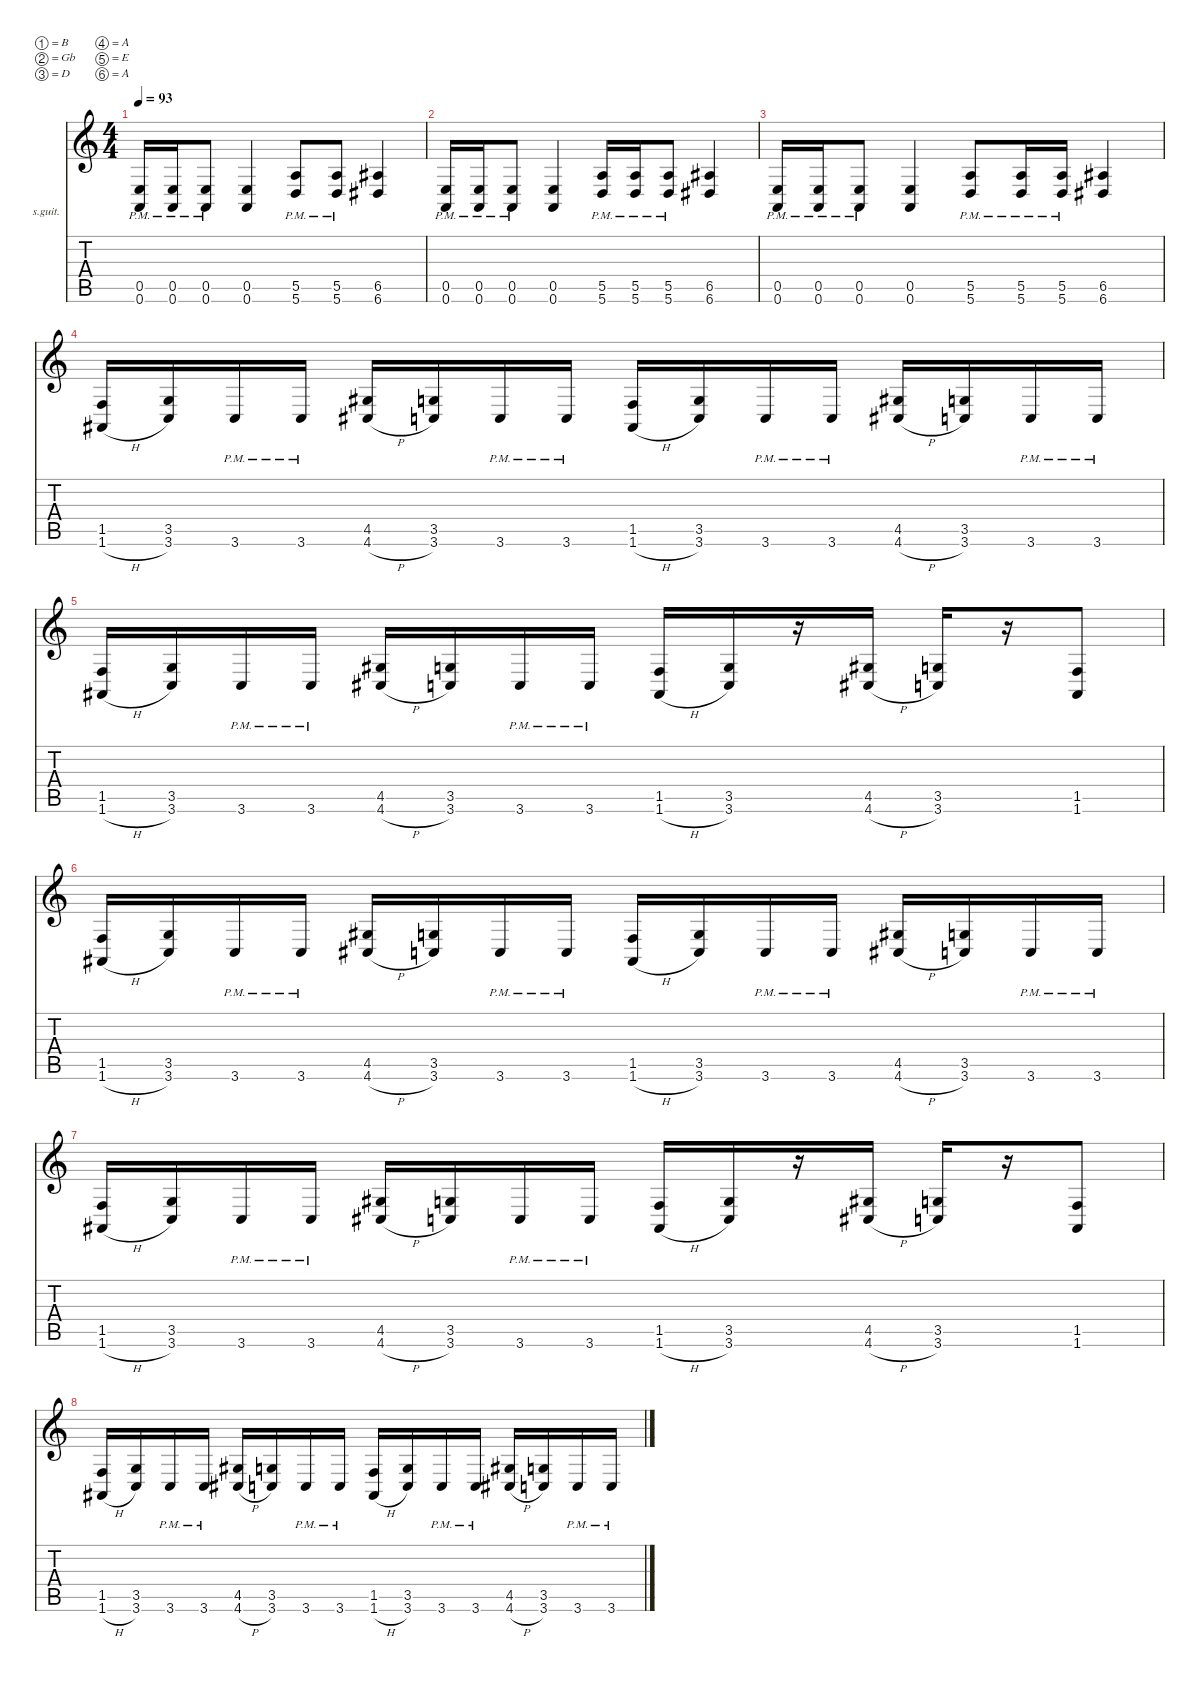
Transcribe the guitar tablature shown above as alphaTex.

\defaultSystemsLayout 2
\hideDynamics
\bracketExtendMode nobrackets
\firstSystemTrackNameOrientation horizontal
\otherSystemsTrackNameOrientation horizontal
\track ("Lead Guitar" "s.guit.") {instrument acousticguitarsteel}
\staff {score tabs}
\tuning (B3 Gb3 D3 A2 E2 A1)
\ts (4 4)
\scale
1.03175
\tempo 93
\accidentals auto
\clef g2
\ottava regular
\simile none
\ks c
(0.5{pm} 0.6{pm}).16{dy f beam Up} (0.5{pm} 0.6{pm}).16{beam Up} (0.5{pm} 0.6{pm}).8{beam Up} (0.5 0.6).4{beam Up} (5.5{pm} 5.6{pm}).8{beam Up} (5.5{pm} 5.6{pm}).8{beam Up} (6.5{acc #} 6.6{acc #}).4{beam Up} |
\scale
0.968253 (0.5{pm} 0.6{pm}).16{beam Up} (0.5{pm} 0.6{pm}).16{beam Up} (0.5{pm} 0.6{pm}).8{beam Up} (0.5 0.6).4{beam Up} (5.5{pm} 5.6{pm}).16{beam Up} (5.5{pm} 5.6{pm}).16{beam Up} (5.5{pm} 5.6{pm}).8{beam Up} (6.5{acc #} 6.6{acc #}).4{beam Up} |
\scale
1.03701 (0.5{pm} 0.6{pm}).16{beam Up} (0.5{pm} 0.6{pm}).16{beam Up} (0.5{pm} 0.6{pm}).8{beam Up} (0.5 0.6).4{beam Up} (5.5{pm} 5.6{pm}).8{beam Up} (5.5{pm} 5.6{pm}).16{beam Up} (5.5{pm} 5.6{pm}).16{beam Up} (6.5{acc #} 6.6{acc #}).4{beam Up} |
\scale
0.96299 (1.5 1.6{h acc #}).16{instrument distortionguitar beam Up} (3.5 3.6).16{beam Up} 3.6{pm}.16{beam Up} 3.6{pm}.16{beam Up} (4.5{acc #} 4.6{h acc #}).16{beam Up} (3.5 3.6).16{beam Up} 3.6{pm}.16{beam Up} 3.6{pm}.16{beam Up} (1.5 1.6{h acc #}).16{beam Up} (3.5 3.6).16{beam Up} 3.6{pm}.16{beam Up} 3.6{pm}.16{beam Up} (4.5{acc #} 4.6{h acc #}).16{beam Up} (3.5 3.6).16{beam Up} 3.6{pm}.16{beam Up} 3.6{pm}.16{beam Up} |
\scale
1.03701 (1.5 1.6{h acc #}).16{beam Up} (3.5 3.6).16{beam Up} 3.6{pm}.16{beam Up} 3.6{pm}.16{beam Up} (4.5{acc #} 4.6{h acc #}).16{beam Up} (3.5 3.6).16{beam Up} 3.6{pm}.16{beam Up} 3.6{pm}.16{beam Up} (1.5 1.6{h acc #}).16{beam Up} (3.5 3.6).16{beam Up} r.16{beam Up} (4.5{acc #} 4.6{h acc #}).16{beam Up} (3.5 3.6).16{beam Up} r.16{beam Up} (1.5 1.6{acc #}).8{beam Up} |
\scale
0.96299 (1.5 1.6{h acc #}).16{instrument distortionguitar beam Up} (3.5 3.6).16{beam Up} 3.6{pm}.16{beam Up} 3.6{pm}.16{beam Up} (4.5{acc #} 4.6{h acc #}).16{beam Up} (3.5 3.6).16{beam Up} 3.6{pm}.16{beam Up} 3.6{pm}.16{beam Up} (1.5 1.6{h acc #}).16{beam Up} (3.5 3.6).16{beam Up} 3.6{pm}.16{beam Up} 3.6{pm}.16{beam Up} (4.5{acc #} 4.6{h acc #}).16{beam Up} (3.5 3.6).16{beam Up} 3.6{pm}.16{beam Up} 3.6{pm}.16{beam Up} |
\scale
1.03701 (1.5 1.6{h acc #}).16{beam Up} (3.5 3.6).16{beam Up} 3.6{pm}.16{beam Up} 3.6{pm}.16{beam Up} (4.5{acc #} 4.6{h acc #}).16{beam Up} (3.5 3.6).16{beam Up} 3.6{pm}.16{beam Up} 3.6{pm}.16{beam Up} (1.5 1.6{h acc #}).16{beam Up} (3.5 3.6).16{beam Up} r.16{beam Up} (4.5{acc #} 4.6{h acc #}).16{beam Up} (3.5 3.6).16{beam Up} r.16{beam Up} (1.5 1.6{acc #}).8{beam Up} |
\scale
0.96299 (1.5 1.6{h acc #}).16{instrument distortionguitar beam Up} (3.5 3.6).16{beam Up} 3.6{pm}.16{beam Up} 3.6{pm}.16{beam Up} (4.5{acc #} 4.6{h acc #}).16{beam Up} (3.5 3.6).16{beam Up} 3.6{pm}.16{beam Up} 3.6{pm}.16{beam Up} (1.5 1.6{h acc #}).16{beam Up} (3.5 3.6).16{beam Up} 3.6{pm}.16{beam Up} 3.6{pm}.16{beam Up} (4.5{acc #} 4.6{h acc #}).16{beam Up} (3.5 3.6).16{beam Up} 3.6{pm}.16{beam Up} 3.6{pm}.16{beam Up}
